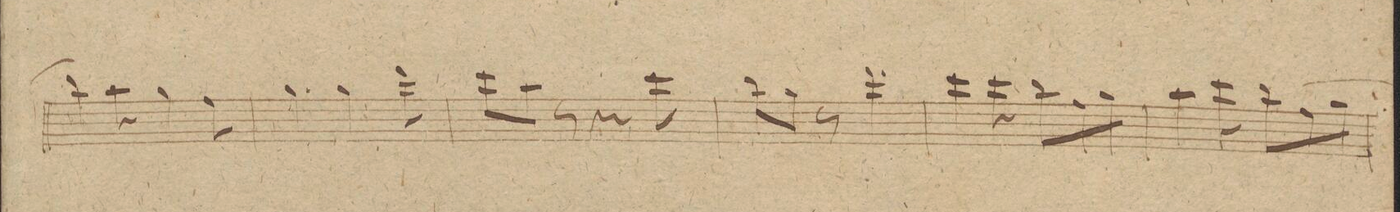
**kern	**dynam
*I"Fagotto 1mo	*
*clefF4	*
*k[]	*
*M6/8	*
4d\)	.
8c\	.
4B\	.
8A\	.
=64	=64
4.B\	.
4B\	.
8f\	.
=65	=65
8e\L	.
8c\J	.
8r	.
4r	.
8e\	.
=66	=66
8d\L	.
8B\J	.
8r	.
4.f\	.
=67	=67
4e\	.
8e\	.
8d\L	.
8A\	.
8B\J	.
=68	=68
4c\	.
8e\	.
(8d\L	.
8A\	.
8B\J	.
=69	=69
*-	*-
